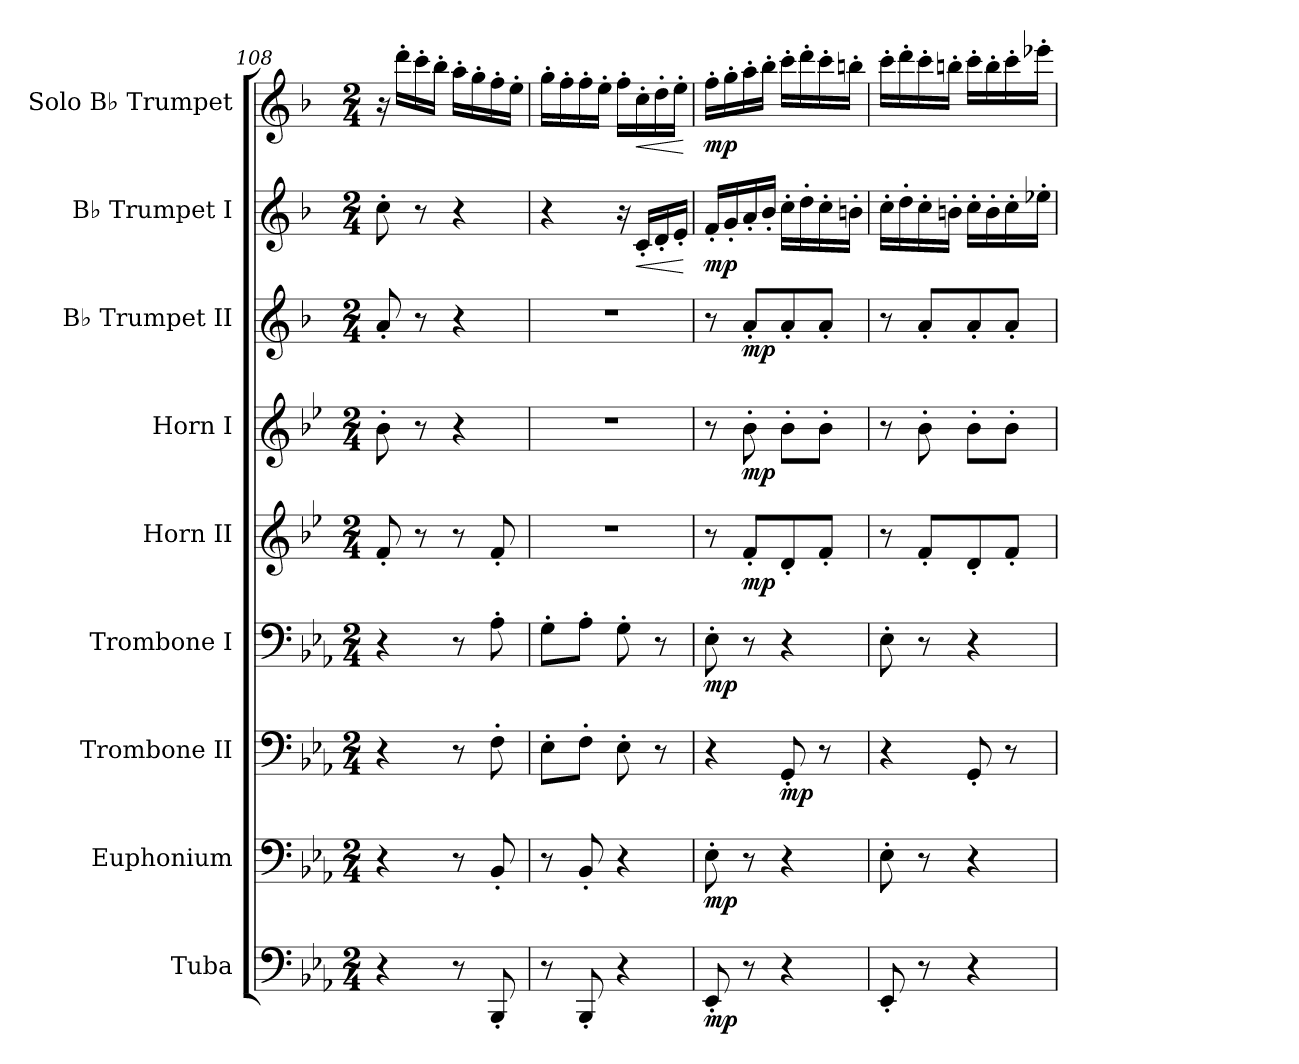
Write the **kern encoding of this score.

**kern	**dynam	**kern	**dynam	**kern	**dynam	**kern	**dynam	**kern	**dynam	**kern	**dynam	**kern	**dynam	**kern	**dynam	**kern	**dynam
*part9	*part9	*part8	*part8	*part7	*part7	*part6	*part6	*part5	*part5	*part4	*part4	*part3	*part3	*part2	*part2	*part1	*part1
*staff9	*staff9	*staff8	*staff8	*staff7	*staff7	*staff6	*staff6	*staff5	*staff5	*staff4	*staff4	*staff3	*staff3	*staff2	*staff2	*staff1	*staff1
*I"Tuba	*	*I"Euphonium	*	*I"Trombone II	*	*I"Trombone I	*	*I"Horn II	*	*I"Horn I	*	*I"B♭ Trumpet II	*	*I"B♭ Trumpet I	*	*I"Solo B♭ Trumpet	*
*I'Tba.	*	*I'Euph.	*	*I'Tbn. II	*	*I'Tbn. I	*	*I'Hn. II	*	*I'Hn. I	*	*I'Tpt. II	*	*I'Tpt. I	*	*I'Solo	*
*clefF4	*	*clefF4	*	*clefF4	*	*clefF4	*	*clefG2	*	*clefG2	*	*clefG2	*	*clefG2	*	*clefG2	*
*	*	*	*	*	*	*	*	*ITrd4c7	*	*ITrd4c7	*	*ITrd1c2	*	*ITrd1c2	*	*ITrd1c2	*
*k[b-e-a-]	*	*k[b-e-a-]	*	*k[b-e-a-]	*	*k[b-e-a-]	*	*k[b-e-a-]	*	*k[b-e-a-]	*	*k[b-e-a-]	*	*k[b-e-a-]	*	*k[b-e-a-]	*
*M2/4	*	*M2/4	*	*M2/4	*	*M2/4	*	*M2/4	*	*M2/4	*	*M2/4	*	*M2/4	*	*M2/4	*
=108	=108	=108	=108	=108	=108	=108	=108	=108	=108	=108	=108	=108	=108	=108	=108	=108	=108
4r	.	4r	.	4r	.	4r	.	8B-'/	.	8e-'\	.	8g'/	.	8b-'\	.	16r	.
.	.	.	.	.	.	.	.	.	.	.	.	.	.	.	.	16ccc'\LL	.
.	.	.	.	.	.	.	.	8r	.	8r	.	8r	.	8r	.	16bb-'\	.
.	.	.	.	.	.	.	.	.	.	.	.	.	.	.	.	16aa-'\JJ	.
8r	.	8r	.	8r	.	8r	.	8r	.	4r	.	4r	.	4r	.	16gg'\LL	.
.	.	.	.	.	.	.	.	.	.	.	.	.	.	.	.	16ff'\	.
8BBB-'/	.	8BB-'/	.	8F'\	.	8A-'\	.	8B-'/	.	.	.	.	.	.	.	16ee-'\	.
.	.	.	.	.	.	.	.	.	.	.	.	.	.	.	.	16dd'\JJ	.
=109	=109	=109	=109	=109	=109	=109	=109	=109	=109	=109	=109	=109	=109	=109	=109	=109	=109
8r	.	8r	.	8E-'\L	.	8G'\L	.	2r	.	2r	.	2r	.	4r	.	16ff'\LL	.
.	.	.	.	.	.	.	.	.	.	.	.	.	.	.	.	16ee-'\	.
8BBB-'/	.	8BB-'/	.	8F'\J	.	8A-'\J	.	.	.	.	.	.	.	.	.	16ee-'\	.
.	.	.	.	.	.	.	.	.	.	.	.	.	.	.	.	16dd'\JJ	.
4r	.	4r	.	8E-'\	.	8G'\	.	.	.	.	.	.	.	16r	.	16ee-'\LL	.
!	!	!	!	!	!	!	!	!	!	!	!	!	!	!	!LO:HP:b	!	!LO:HP:b
.	.	.	.	.	.	.	.	.	.	.	.	.	.	16B-'/LL	<	16b-'\	<
.	.	.	.	8r	.	8r	.	.	.	.	.	.	.	16c'/	.	16cc'\	.
.	.	.	.	.	.	.	.	.	.	.	.	.	.	16d'/JJ	.	16dd'\JJ	.
.	.	.	.	.	.	.	.	.	.	.	.	.	.	.	[	.	[
!!LO:PB:g=z
=110	=110	=110	=110	=110	=110	=110	=110	=110	=110	=110	=110	=110	=110	=110	=110	=110	=110
!	!LO:DY:b	!	!LO:DY:b	!	!	!	!LO:DY:b	!	!	!	!	!	!	!	!LO:DY:b	!	!LO:DY:b
8EE-'/	mp	8E-'\	mp	4r	.	8E-'\	mp	8r	.	8r	.	8r	.	16e-'/LL	mp	16ee-'\LL	mp
.	.	.	.	.	.	.	.	.	.	.	.	.	.	16f'/	.	16ff'\	.
!	!	!	!	!	!	!	!	!	!LO:DY:b	!	!LO:DY:b	!	!LO:DY:b	!	!	!	!
8r	.	8r	.	.	.	8r	.	8B-'/L	mp	8e-'\	mp	8g'/L	mp	16g'/	.	16gg'\	.
.	.	.	.	.	.	.	.	.	.	.	.	.	.	16a-'/JJ	.	16aa-'\JJ	.
!	!	!	!	!	!LO:DY:b	!	!	!	!	!	!	!	!	!	!	!	!
4r	.	4r	.	8GG'/	mp	4r	.	8G'/	.	8e-'\L	.	8g'/	.	16b-'\LL	.	16bb-'\LL	.
.	.	.	.	.	.	.	.	.	.	.	.	.	.	16cc'\	.	16ccc'\	.
.	.	.	.	8r	.	.	.	8B-'/J	.	8e-'\J	.	8g'/J	.	16b-'\	.	16bb-'\	.
.	.	.	.	.	.	.	.	.	.	.	.	.	.	16an'\JJ	.	16aan'\JJ	.
=111	=111	=111	=111	=111	=111	=111	=111	=111	=111	=111	=111	=111	=111	=111	=111	=111	=111
8EE-'/	.	8E-'\	.	4r	.	8E-'\	.	8r	.	8r	.	8r	.	16b-'\LL	.	16bb-'\LL	.
.	.	.	.	.	.	.	.	.	.	.	.	.	.	16cc'\	.	16ccc'\	.
8r	.	8r	.	.	.	8r	.	8B-'/L	.	8e-'\	.	8g'/L	.	16b-'\	.	16bb-'\	.
.	.	.	.	.	.	.	.	.	.	.	.	.	.	16an'\JJ	.	16aan'\JJ	.
4r	.	4r	.	8GG'/	.	4r	.	8G'/	.	8e-'\L	.	8g'/	.	16b-'\LL	.	16bb-'\LL	.
.	.	.	.	.	.	.	.	.	.	.	.	.	.	16a'\	.	16aa'\	.
.	.	.	.	8r	.	.	.	8B-'/J	.	8e-'\J	.	8g'/J	.	16b-'\	.	16bb-'\	.
.	.	.	.	.	.	.	.	.	.	.	.	.	.	16dd-X'\JJ	.	16ddd-X'\JJ	.
=	=	=	=	=	=	=	=	=	=	=	=	=	=	=	=	=	=
*-	*-	*-	*-	*-	*-	*-	*-	*-	*-	*-	*-	*-	*-	*-	*-	*-	*-
